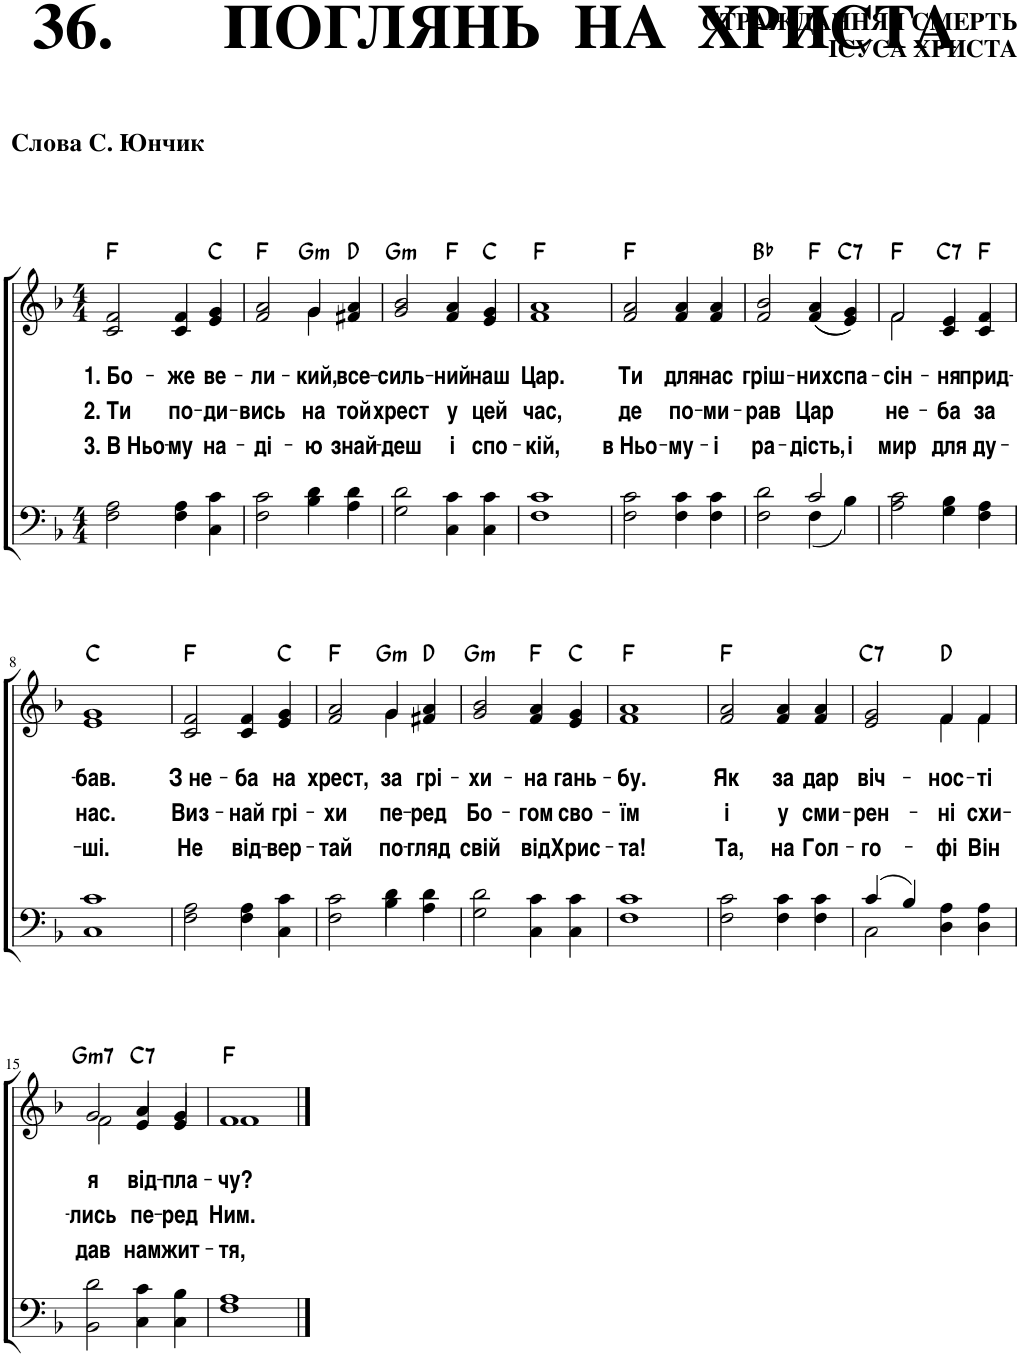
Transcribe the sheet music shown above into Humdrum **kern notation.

**kern	**kern	**text	**text	**text	**text	**harte
*part2	*part1	*part1	*part1	*part1	*part1	*part1
*staff2	*staff1	*staff1	*staff1	*staff1	*staff1	*
*I"Бас	*I"Сопрано	*	*	*	*	*
*clefF4	*clefG2	*	*	*	*	*
*k[b-]	*k[b-]	*	*	*	*	*
*M4/4	*M4/4	*	*	*	*	*
=1	=1	=1	=1	=1	=1	=1
!	!	!	!LO:LY:b	!LO:LY:b	!LO:LY:b	!
2F\ 2A\	2c/ 2f/	.	1. Бо-	2. Ти	3. В Ньо-	F:maj
!	!	!	!LO:LY:b	!LO:LY:b	!LO:LY:b	!
4F\ 4A\	4c/ 4f/	.	-же	по-	-му	.
!	!	!	!LO:LY:b	!LO:LY:b	!LO:LY:b	!
4C\ 4c\	4e/ 4g/	.	ве-	-ди-	на-	C:maj
=2	=2	=2	=2	=2	=2	=2
*^	*	*	*	*	*	*
!	!	!	!	!LO:LY:b	!LO:LY:b	!LO:LY:b	!
*	*	*^	*	*	*	*	*
2F\ 2c\	2ryy	2f/ 2a/	2ryy	.	-ли-	-вись	-ді-	F:maj
!	!	!	!	!	!LO:LY:b	!LO:LY:b	!LO:LY:b	!LO:H:kt=m
4d\	4B-\	4g/	4g\	.	-кий,	на	-ю	G:min
!	!	!	!	!	!LO:LY:b	!LO:LY:b	!LO:LY:b	!
4d\	4A\	4f#X/ 4a/	4ryy	.	все-	той	знай-	D:maj
=3	=3	=3	=3	=3	=3	=3	=3	=3
!	!	!	!	!	!LO:LY:b	!LO:LY:b	!LO:LY:b	!LO:H:kt=m
*v	*v	*	*	*	*	*	*	*
*	*v	*v	*	*	*	*	*
2G\ 2d\	2g/ 2b-/	.	-силь-	хрест	-деш	G:min
!	!	!	!LO:LY:b	!LO:LY:b	!LO:LY:b	!
4C\ 4c\	4f/ 4a/	.	-ний	у	і	F:maj
!	!	!	!LO:LY:b	!LO:LY:b	!LO:LY:b	!
4C\ 4c\	4e/ 4g/	.	наш	цей	спо-	C:maj
=4	=4	=4	=4	=4	=4	=4
!	!	!	!LO:LY:b	!LO:LY:b	!LO:LY:b	!
1F 1c	1f 1a	.	Цар.	час,	-кій,	F:maj
=5	=5	=5	=5	=5	=5	=5
!	!	!	!LO:LY:b	!LO:LY:b	!LO:LY:b	!
2F\ 2c\	2f/ 2a/	.	Ти	де	в Ньо-	F:maj
!	!	!	!LO:LY:b	!LO:LY:b	!LO:LY:b	!
4F\ 4c\	4f/ 4a/	.	для	по-	-му-	.
!	!	!	!LO:LY:b	!LO:LY:b	!LO:LY:b	!
4F\ 4c\	4f/ 4a/	.	нас	-ми-	-і	.
=6	=6	=6	=6	=6	=6	=6
*^	*	*	*	*	*	*
!	!	!	!	!LO:LY:b	!LO:LY:b	!LO:LY:b	!
2F\ 2d\	2ryy	2f/ 2b-/	.	гріш-	-рав	ра-	Bb:maj
!	!	!	!	!LO:LY:b	!LO:LY:b	!LO:LY:b	!
2c/	(4F\	((4f/ 4a/	.	-них	Цар	-дість,	F:maj
!	!	!	!	!LO:LY:b	!	!LO:LY:b	!LO:H:kt=7
.	4B-\)	4e/ 4g/))	.	спа-	.	і	C:7
=7	=7	=7	=7	=7	=7	=7	=7
!	!	!	!	!LO:LY:b	!LO:LY:b	!LO:LY:b	!
*v	*v	*^	*	*	*	*	*
2A\ 2c\	2f/	2f\	.	-сін-	не-	мир	F:maj
!	!	!	!	!LO:LY:b	!LO:LY:b	!LO:LY:b	!LO:H:kt=7
4G\ 4B-\	4e/	4c/	.	-ня	-ба	для	C:7
!	!	!	!	!LO:LY:b	!LO:LY:b	!LO:LY:b	!
4F\ 4A\	4f/	4c/	.	прид-	за	ду-	F:maj
!!LO:LB:g=z
=8	=8	=8	=8	=8	=8	=8	=8
!	!	!	!	!LO:LY:b	!LO:LY:b	!LO:LY:b	!
*	*v	*v	*	*	*	*	*
1C 1c	1e 1g	.	-бав.	нас.	-ші.	C:maj
=9	=9	=9	=9	=9	=9	=9
!	!	!	!LO:LY:b	!LO:LY:b	!LO:LY:b	!
2F\ 2A\	2c/ 2f/	.	З не-	Виз-	Не	F:maj
!	!	!	!LO:LY:b	!LO:LY:b	!LO:LY:b	!
4F\ 4A\	4c/ 4f/	.	-ба	-най	від-	.
!	!	!	!LO:LY:b	!LO:LY:b	!LO:LY:b	!
4C\ 4c\	4e/ 4g/	.	на	грі-	-вер-	C:maj
=10	=10	=10	=10	=10	=10	=10
*^	*	*	*	*	*	*
!	!	!	!	!LO:LY:b	!LO:LY:b	!LO:LY:b	!
*	*	*^	*	*	*	*	*
2F\ 2c\	2ryy	2f/ 2a/	2ryy	.	хрест,	-хи	-тай	F:maj
!	!	!	!	!	!LO:LY:b	!LO:LY:b	!LO:LY:b	!LO:H:kt=m
4d\	4B-\	4g/	4g\	.	за	пе-	по-	G:min
!	!	!	!	!	!LO:LY:b	!LO:LY:b	!LO:LY:b	!
4d\	4A\	4f#X/ 4a/	4ryy	.	грі-	-ред	-гляд	D:maj
=11	=11	=11	=11	=11	=11	=11	=11	=11
!	!	!	!	!	!LO:LY:b	!LO:LY:b	!LO:LY:b	!LO:H:kt=m
*v	*v	*	*	*	*	*	*	*
*	*v	*v	*	*	*	*	*
2G\ 2d\	2g/ 2b-/	.	-хи-	Бо-	свій	G:min
!	!	!	!LO:LY:b	!LO:LY:b	!LO:LY:b	!
4C\ 4c\	4f/ 4a/	.	-на	-гом	від	F:maj
!	!	!	!LO:LY:b	!LO:LY:b	!LO:LY:b	!
4C\ 4c\	4e/ 4g/	.	гань-	сво-	Хрис-	C:maj
=12	=12	=12	=12	=12	=12	=12
!	!	!	!LO:LY:b	!LO:LY:b	!LO:LY:b	!
1F 1c	1f 1a	.	-бу.	-їм	-та!	F:maj
=13	=13	=13	=13	=13	=13	=13
!	!	!	!LO:LY:b	!LO:LY:b	!LO:LY:b	!
2F\ 2c\	2f/ 2a/	.	Як	і	Та,	F:maj
!	!	!	!LO:LY:b	!LO:LY:b	!LO:LY:b	!
4F\ 4c\	4f/ 4a/	.	за	у	на	.
!	!	!	!LO:LY:b	!LO:LY:b	!LO:LY:b	!
4F\ 4c\	4f/ 4a/	.	дар	сми-	Гол-	.
=14	=14	=14	=14	=14	=14	=14
*^	*	*	*	*	*	*
!	!	!	!	!LO:LY:b	!LO:LY:b	!LO:LY:b	!LO:H:kt=7
*	*	*^	*	*	*	*	*
(4c/	2C\	2e/ 2g/	2ryy	.	віч-	-рен-	-го-	C:7
4B-/)	.	.	.	.	.	.	.	.
!	!	!	!	!	!LO:LY:b	!LO:LY:b	!LO:LY:b	!
4D\ 4A\	2ryy	4f/	4f\	.	-нос-	-ні	-фі	D:maj
!	!	!	!	!	!LO:LY:b	!LO:LY:b	!LO:LY:b	!
4D\ 4A\	.	4f/	4f\	.	-ті	схи-	Він	.
!!LO:LB:g=z	!!
=15	=15	=15	=15	=15	=15	=15	=15	=15
!	!	!	!	!	!LO:LY:b	!LO:LY:b	!LO:LY:b	!LO:H:kt=m7
2BB-\ 2d\	2ryy	2g/	2f\	.	я	-лись	дав	G:min7
!	!	!	!	!	!LO:LY:b	!LO:LY:b	!LO:LY:b	!LO:H:kt=7
4c\	4C\	4a/	4e/	.	від-	пе-	нам	C:7
!	!	!	!	!	!LO:LY:b	!LO:LY:b	!LO:LY:b	!
4B-\	4C\	4g/	4e/	.	-пла-	-ред	жит-	.
=16	=16	=16	=16	=16	=16	=16	=16	=16
!	!	!	!	!	!LO:LY:b	!LO:LY:b	!LO:LY:b	!
*v	*v	*	*	*	*	*	*	*
1F 1A	1f	1f	.	-чу?	Ним.	-тя,	F:maj
*	*v	*v	*	*	*	*	*
==	==	==	==	==	==	==
*-	*-	*-	*-	*-	*-	*-
